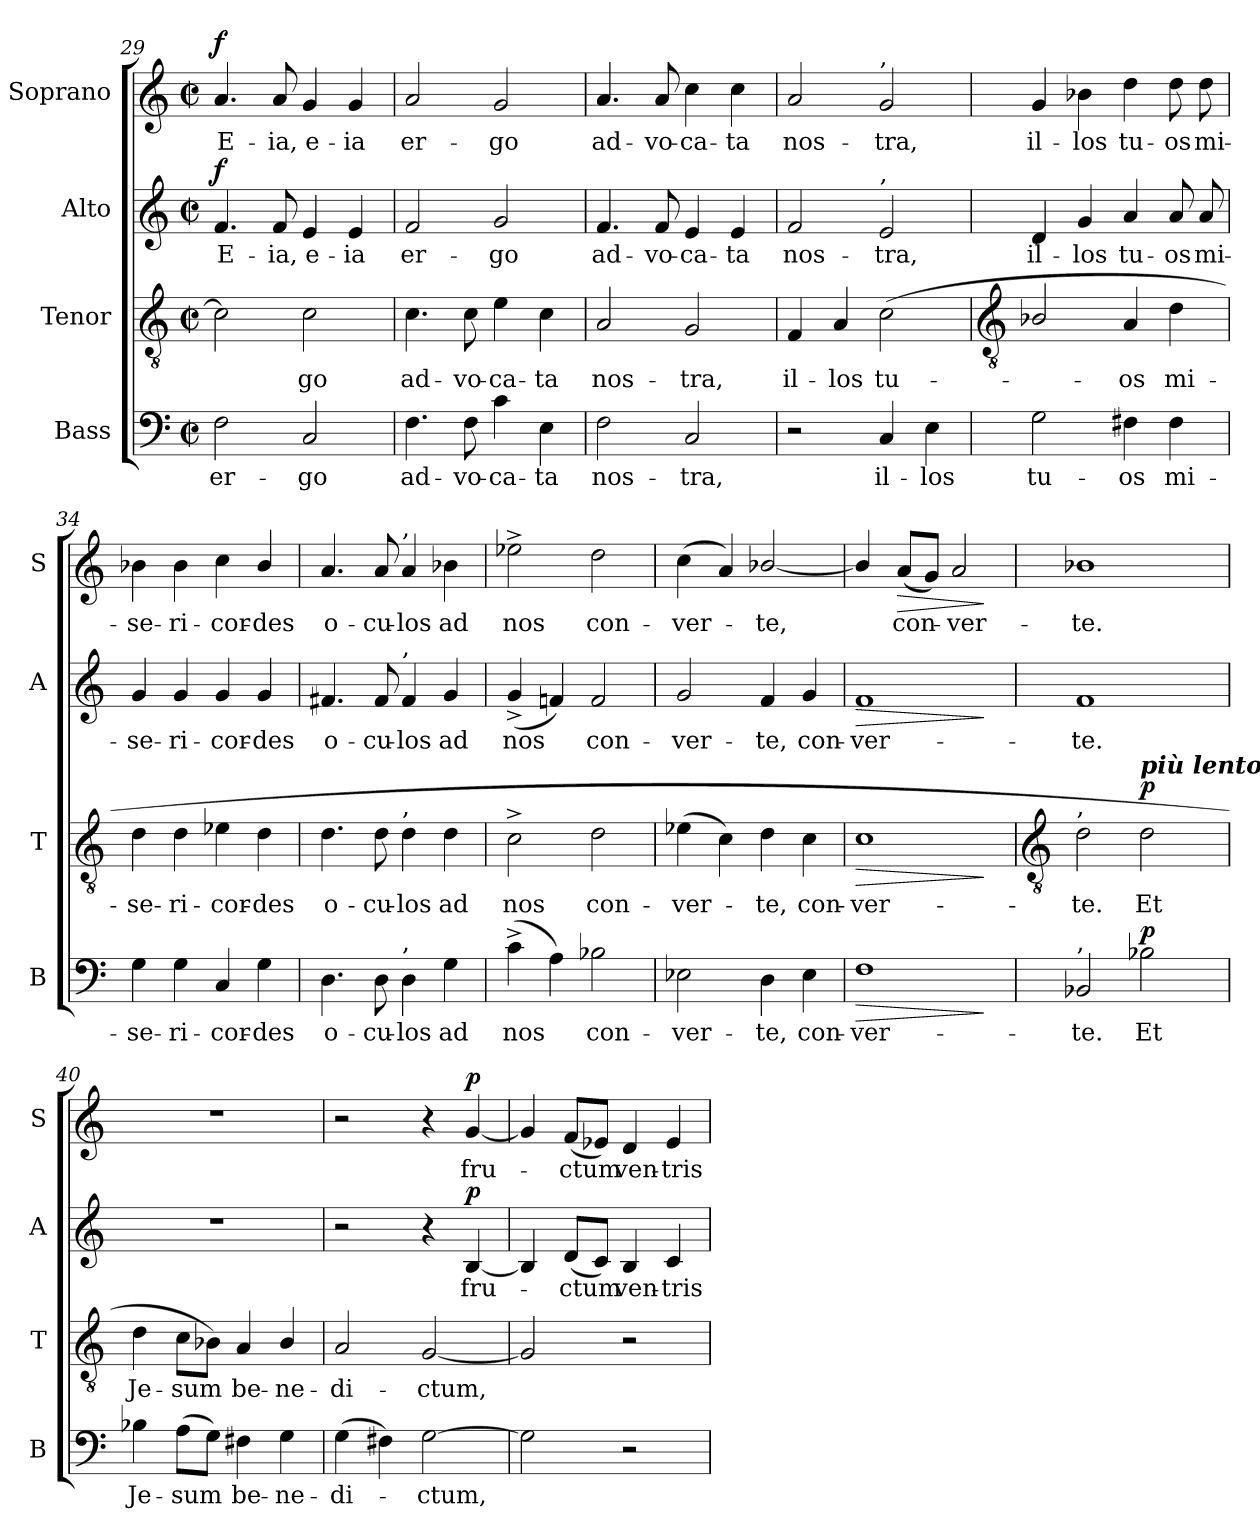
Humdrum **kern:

**kern	**text	**dynam	**kern	**text	**dynam	**kern	**text	**dynam	**kern	**text	**dynam
*part4	*part4	*part4	*part3	*part3	*part3	*part2	*part2	*part2	*part1	*part1	*part1
*staff4	*staff4	*staff4	*staff3	*staff3	*staff3	*staff2	*staff2	*staff2	*staff1	*staff1	*staff1
*I"Bass	*	*	*I"Tenor	*	*	*I"Alto	*	*	*I"Soprano	*	*
*I'B	*	*	*I'T	*	*	*I'A	*	*	*I'S	*	*
*clefF4	*	*	*clefGv2	*	*	*clefG2	*	*	*clefG2	*	*
*k[]	*	*	*k[]	*	*	*k[]	*	*	*k[]	*	*
*C:	*	*	*C:	*	*	*C:	*	*	*C:	*	*
*M2/2	*	*	*M2/2	*	*	*M2/2	*	*	*M2/2	*	*
*met(c|)	*	*	*met(c|)	*	*	*met(c|)	*	*	*met(c|)	*	*
=29	=29	=29	=29	=29	=29	=29	=29	=29	=29	=29	=29
!	!LO:LY:b	!	!	!	!	!	!LO:LY:b	!LO:DY:b	!	!LO:LY:b	!LO:DY:b
2F	er-	.	2c]	.	.	4.f	E-	f	4.a	E-	f
!	!	!	!	!	!	!	!LO:LY:b	!	!	!LO:LY:b	!
.	.	.	.	.	.	8f	-ia,	.	8a	-ia,	.
!	!LO:LY:b	!	!	!LO:LY:b	!	!	!LO:LY:b	!	!	!LO:LY:b	!
2C	-go	.	2c	go	.	4e	e-	.	4g	e-	.
!	!	!	!	!	!	!	!LO:LY:b	!	!	!LO:LY:b	!
.	.	.	.	.	.	4e	-ia	.	4g	-ia	.
=30	=30	=30	=30	=30	=30	=30	=30	=30	=30	=30	=30
!	!LO:LY:b	!	!	!LO:LY:b	!	!	!LO:LY:b	!	!	!LO:LY:b	!
4.F	ad-	.	4.c	ad-	.	2f	er-	.	2a	er-	.
!	!LO:LY:b	!	!	!LO:LY:b	!	!	!	!	!	!	!
8F	-vo-	.	8c	-vo-	.	.	.	.	.	.	.
!	!LO:LY:b	!	!	!LO:LY:b	!	!	!LO:LY:b	!	!	!LO:LY:b	!
4c	-ca-	.	4e	-ca-	.	2g	-go	.	2g	-go	.
!	!LO:LY:b	!	!	!LO:LY:b	!	!	!	!	!	!	!
4E	-ta	.	4c	-ta	.	.	.	.	.	.	.
=31	=31	=31	=31	=31	=31	=31	=31	=31	=31	=31	=31
!	!LO:LY:b	!	!	!LO:LY:b	!	!	!LO:LY:b	!	!	!LO:LY:b	!
2F	nos-	.	2A	nos-	.	4.f	ad-	.	4.a	ad-	.
!	!	!	!	!	!	!	!LO:LY:b	!	!	!LO:LY:b	!
.	.	.	.	.	.	8f	-vo-	.	8a	-vo-	.
!	!LO:LY:b	!	!	!LO:LY:b	!	!	!LO:LY:b	!	!	!LO:LY:b	!
2C	-tra,	.	2G	-tra,	.	4e	-ca-	.	4cc	-ca-	.
!	!	!	!	!	!	!	!LO:LY:b	!	!	!LO:LY:b	!
.	.	.	.	.	.	4e	-ta	.	4cc	-ta	.
=32	=32	=32	=32	=32	=32	=32	=32	=32	=32	=32	=32
!	!	!	!	!LO:LY:b	!	!	!LO:LY:b	!	!	!LO:LY:b	!
2r	.	.	4F	il-	.	2f	nos-	.	2a	nos-	.
!	!	!	!	!LO:LY:b	!	!	!	!	!	!	!
.	.	.	4A	-los	.	.	.	.	.	.	.
!	!	!	!	!	!	!	!	!	!LO:TX:a:t=,	!	!
!	!	!	!	!	!	!LO:TX:a:t=,	!	!	!	!	!
!	!LO:LY:b	!	!	!LO:LY:b	!	!	!LO:LY:b	!	!	!LO:LY:b	!
4C	il-	.	(>2c	tu-	.	2e	-tra,	.	2g	-tra,	.
!	!LO:LY:b	!	!	!	!	!	!	!	!	!	!
4E	-los	.	.	.	.	.	.	.	.	.	.
!!LO:LB:g=z
=33	=33	=33	=33	=33	=33	=33	=33	=33	=33	=33	=33
*	*	*	*clefGv2	*	*	*	*	*	*	*	*
!	!LO:LY:b	!	!	!	!	!	!LO:LY:b	!	!	!LO:LY:b	!
2G	tu-	.	2B-X/	.	.	4d	il-	.	4g	il-	.
!	!	!	!	!	!	!	!LO:LY:b	!	!	!LO:LY:b	!
.	.	.	.	.	.	4g	-los	.	4b-X	-los	.
!	!LO:LY:b	!	!	!LO:LY:b	!	!	!LO:LY:b	!	!	!LO:LY:b	!
4F#X	-os	.	4A	os	.	4a	tu-	.	4dd	tu-	.
!	!LO:LY:b	!	!	!LO:LY:b	!	!	!LO:LY:b	!	!	!LO:LY:b	!
4F#	mi-	.	4d	mi-	.	8a	-os	.	8dd	-os	.
!	!	!	!	!	!	!	!LO:LY:b	!	!	!LO:LY:b	!
.	.	.	.	.	.	8a	mi-	.	8dd	mi-	.
=34	=34	=34	=34	=34	=34	=34	=34	=34	=34	=34	=34
!	!LO:LY:b	!	!	!LO:LY:b	!	!	!LO:LY:b	!	!	!LO:LY:b	!
4G	-se-	.	4d	-se-	.	4g	-se-	.	4b-X	-se-	.
!	!LO:LY:b	!	!	!LO:LY:b	!	!	!LO:LY:b	!	!	!LO:LY:b	!
4G	-ri-	.	4d	-ri-	.	4g	-ri-	.	4b-	-ri-	.
!	!LO:LY:b	!	!	!LO:LY:b	!	!	!LO:LY:b	!	!	!LO:LY:b	!
4C	-cor-	.	4e-X	-cor-	.	4g	-cor-	.	4cc	-cor-	.
!	!LO:LY:b	!	!	!LO:LY:b	!	!	!LO:LY:b	!	!	!LO:LY:b	!
4G	-des	.	4d	-des	.	4g	-des	.	4b-/	-des	.
=35	=35	=35	=35	=35	=35	=35	=35	=35	=35	=35	=35
!	!LO:LY:b	!	!	!LO:LY:b	!	!	!LO:LY:b	!	!	!LO:LY:b	!
4.D	o-	.	4.d	o-	.	4.f#X	o-	.	4.a	o-	.
!	!LO:LY:b	!	!	!LO:LY:b	!	!	!LO:LY:b	!	!	!LO:LY:b	!
8D	-cu-	.	8d	-cu-	.	8f#	-cu-	.	8a	-cu-	.
!	!	!	!	!	!	!	!	!	!LO:TX:a:t=,	!	!
!	!	!	!	!	!	!LO:TX:a:t=,	!	!	!	!	!
!	!	!	!LO:TX:a:t=,	!	!	!	!	!	!	!	!
!LO:TX:a:t=,	!	!	!	!	!	!	!	!	!	!	!
!	!LO:LY:b	!	!	!LO:LY:b	!	!	!LO:LY:b	!	!	!LO:LY:b	!
4D	-los	.	4d	-los	.	4f#	-los	.	4a	-los	.
!	!LO:LY:b	!	!	!LO:LY:b	!	!	!LO:LY:b	!	!	!LO:LY:b	!
4G	ad	.	4d	ad	.	4g	ad	.	4b-X	ad	.
=36	=36	=36	=36	=36	=36	=36	=36	=36	=36	=36	=36
!	!LO:LY:b	!	!	!LO:LY:b	!	!	!LO:LY:b	!	!	!LO:LY:b	!
(>4c^	nos	.	2c^	nos	.	(<4g^	nos	.	2ee-X^	nos	.
4A)	.	.	.	.	.	4fn)	.	.	.	.	.
!	!LO:LY:b	!	!	!LO:LY:b	!	!	!LO:LY:b	!	!	!LO:LY:b	!
2B-X	con-	.	2d	con-	.	2f	con-	.	2dd	con-	.
=37	=37	=37	=37	=37	=37	=37	=37	=37	=37	=37	=37
!	!LO:LY:b	!	!	!LO:LY:b	!	!	!LO:LY:b	!	!	!LO:LY:b	!
2E-X	-ver-	.	(>4e-X	-ver-	.	2g	-ver-	.	(<4cc	-ver-	.
.	.	.	4c)	.	.	.	.	.	4a)	.	.
!	!LO:LY:b	!	!	!LO:LY:b	!	!	!LO:LY:b	!	!	!LO:LY:b	!
4D	-te,	.	4d	te,	.	4f	-te,	.	[2b-X/	te,	.
!	!LO:LY:b	!	!	!LO:LY:b	!	!	!LO:LY:b	!	!	!	!
4E-	con-	.	4c	con-	.	4g	con-	.	.	.	.
=38	=38	=38	=38	=38	=38	=38	=38	=38	=38	=38	=38
!	!LO:LY:b	!LO:HP:b	!	!LO:LY:b	!LO:HP:b	!	!LO:LY:b	!LO:HP:b	!	!	!
1F	-ver-	>	1c	-ver-	>	1f	-ver-	>	4b-/]	.	.
!	!	!	!	!	!	!	!	!	!	!LO:LY:b	!LO:HP:b
.	.	.	.	.	.	.	.	.	(<8aL	con-	>
.	.	.	.	.	.	.	.	.	8gJ)	.	.
!	!	!	!	!	!	!	!	!	!	!LO:LY:b	!
.	.	.	.	.	.	.	.	.	2a	ver-	.
.	.	]	.	.	]	.	.	]	.	.	]
!!LO:LB:g=z
=39	=39	=39	=39	=39	=39	=39	=39	=39	=39	=39	=39
*	*	*	*clefGv2	*	*	*	*	*	*	*	*
!	!	!	!LO:TX:a:t=,	!	!	!	!	!	!	!	!
!LO:TX:a:t=,	!	!	!	!	!	!	!	!	!	!	!
!	!LO:LY:b	!	!	!LO:LY:b	!	!	!LO:LY:b	!	!	!LO:LY:b	!
2BB-X	-te.	.	2d	-te.	.	1f	-te.	.	1b-X	-te.	.
!	!	!	!LO:TX:a:Bi:t=più lento	!	!	!	!	!	!	!	!
!	!LO:LY:b	!LO:DY:b	!	!LO:LY:b	!LO:DY:b	!	!	!	!	!	!
2B-X	Et	p	2d	Et	p	.	.	.	.	.	.
=40	=40	=40	=40	=40	=40	=40	=40	=40	=40	=40	=40
!	!LO:LY:b	!	!	!LO:LY:b	!	!	!	!	!	!	!
4B-X	Je-	.	4d	Je-	.	1r	.	.	1r	.	.
!	!LO:LY:b	!	!	!LO:LY:b	!	!	!	!	!	!	!
(>8AL	-sum	.	8cL	-sum	.	.	.	.	.	.	.
8GJ)	.	.	8B-XJ)	.	.	.	.	.	.	.	.
!	!LO:LY:b	!	!	!LO:LY:b	!	!	!	!	!	!	!
4F#X	be-	.	4A	be-	.	.	.	.	.	.	.
!	!LO:LY:b	!	!	!LO:LY:b	!	!	!	!	!	!	!
4G	-ne-	.	4B-/	-ne-	.	.	.	.	.	.	.
=41	=41	=41	=41	=41	=41	=41	=41	=41	=41	=41	=41
!	!LO:LY:b	!	!	!LO:LY:b	!	!	!	!	!	!	!
(>4G	-di-	.	2A	-di-	.	2r	.	.	2r	.	.
4F#X)	.	.	.	.	.	.	.	.	.	.	.
!	!LO:LY:b	!	!	!LO:LY:b	!	!	!	!	!	!	!
[2G	ctum,	.	[2G	-ctum,	.	4r	.	.	4r	.	.
!	!	!	!	!	!	!	!LO:LY:b	!LO:DY:b	!	!LO:LY:b	!LO:DY:b
.	.	.	.	.	.	[4B	fru-	p	[4g	fru-	p
=42	=42	=42	=42	=42	=42	=42	=42	=42	=42	=42	=42
2G]	.	.	2G]	.	.	4B]	.	.	4g]	.	.
!	!	!	!	!	!	!	!LO:LY:b	!	!	!LO:LY:b	!
.	.	.	.	.	.	(<8dL	ctum	.	(<8fL	ctum	.
.	.	.	.	.	.	8cJ)	.	.	8e-XJ)	.	.
!	!	!	!	!	!	!	!LO:LY:b	!	!	!LO:LY:b	!
2r	.	.	2r	.	.	4B	ven-	.	4d	ven-	.
!	!	!	!	!	!	!	!LO:LY:b	!	!	!LO:LY:b	!
.	.	.	.	.	.	4c	-tris	.	4e-	-tris	.
=	=	=	=	=	=	=	=	=	=	=	=
*-	*-	*-	*-	*-	*-	*-	*-	*-	*-	*-	*-
